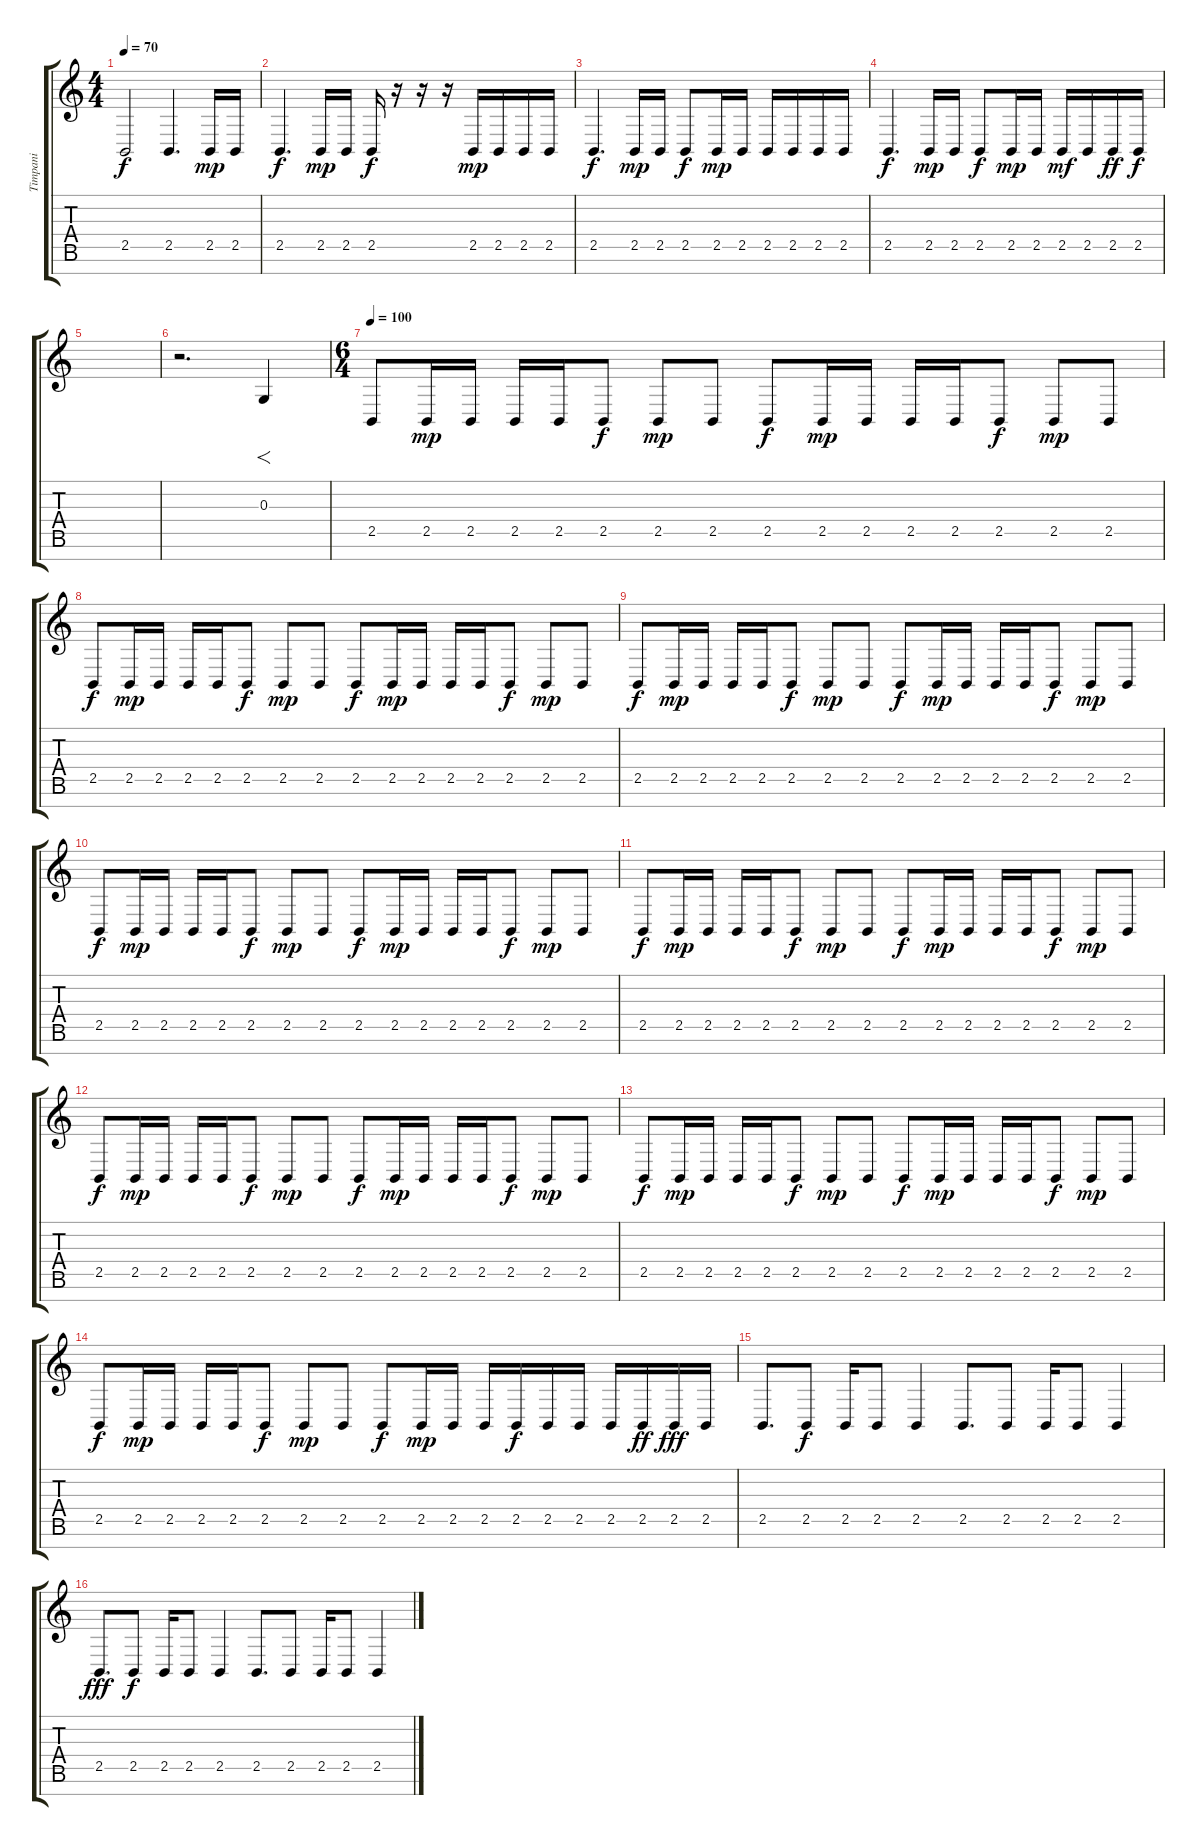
\track ("Timpani" "Timpani") {instrument timpani}
\staff {score tabs}
\tuning (E4 B3 G3 D3 A2 E2 B1) {hide}
\ts (4 4)
\tempo 70
\clef g2
\ks c
2.5.2{dy f} 2.5.4{d} 2.5.16{dy mp} 2.5.16 |
2.5.4{d dy f} 2.5.16{dy mp} 2.5.16 2.5.16{dy f} r.16 r.16 r.16 2.5.16{dy mp} 2.5.16 2.5.16 2.5.16 |
2.5.4{d dy f} 2.5.16{dy mp} 2.5.16 2.5.8{dy f} 2.5.16{dy mp} 2.5.16 2.5.16 2.5.16 2.5.16 2.5.16 |
2.5.4{d dy f} 2.5.16{dy mp} 2.5.16 2.5.8{dy f} 2.5.16{dy mp} 2.5.16 2.5.16{dy mf} 2.5.16 2.5.16{dy ff} 2.5.16{dy f} |
|
r.2{d} 0.3.4{f instrument reversecymbal} |
\ts (6 4)
\tempo 100
2.5.8{instrument timpani} 2.5.16{dy mp} 2.5.16 2.5.16 2.5.16 2.5.8{dy f} 2.5.8{dy mp} 2.5.8 2.5.8{dy f} 2.5.16{dy mp} 2.5.16 2.5.16 2.5.16 2.5.8{dy f} 2.5.8{dy mp} 2.5.8 |
2.5.8{dy f} 2.5.16{dy mp} 2.5.16 2.5.16 2.5.16 2.5.8{dy f} 2.5.8{dy mp} 2.5.8 2.5.8{dy f} 2.5.16{dy mp} 2.5.16 2.5.16 2.5.16 2.5.8{dy f} 2.5.8{dy mp} 2.5.8 |
2.5.8{dy f} 2.5.16{dy mp} 2.5.16 2.5.16 2.5.16 2.5.8{dy f} 2.5.8{dy mp} 2.5.8 2.5.8{dy f} 2.5.16{dy mp} 2.5.16 2.5.16 2.5.16 2.5.8{dy f} 2.5.8{dy mp} 2.5.8 |
2.5.8{dy f} 2.5.16{dy mp} 2.5.16 2.5.16 2.5.16 2.5.8{dy f} 2.5.8{dy mp} 2.5.8 2.5.8{dy f} 2.5.16{dy mp} 2.5.16 2.5.16 2.5.16 2.5.8{dy f} 2.5.8{dy mp} 2.5.8 |
2.5.8{dy f} 2.5.16{dy mp} 2.5.16 2.5.16 2.5.16 2.5.8{dy f} 2.5.8{dy mp} 2.5.8 2.5.8{dy f} 2.5.16{dy mp} 2.5.16 2.5.16 2.5.16 2.5.8{dy f} 2.5.8{dy mp} 2.5.8 |
2.5.8{dy f} 2.5.16{dy mp} 2.5.16 2.5.16 2.5.16 2.5.8{dy f} 2.5.8{dy mp} 2.5.8 2.5.8{dy f} 2.5.16{dy mp} 2.5.16 2.5.16 2.5.16 2.5.8{dy f} 2.5.8{dy mp} 2.5.8 |
2.5.8{dy f} 2.5.16{dy mp} 2.5.16 2.5.16 2.5.16 2.5.8{dy f} 2.5.8{dy mp} 2.5.8 2.5.8{dy f} 2.5.16{dy mp} 2.5.16 2.5.16 2.5.16 2.5.8{dy f} 2.5.8{dy mp} 2.5.8 |
2.5.8{dy f} 2.5.16{dy mp} 2.5.16 2.5.16 2.5.16 2.5.8{dy f} 2.5.8{dy mp} 2.5.8 2.5.8{dy f} 2.5.16{dy mp} 2.5.16 2.5.16 2.5.16{dy f} 2.5.16 2.5.16 2.5.16 2.5.16{dy ff} 2.5.16{dy fff} 2.5.16 |
2.5.8{d} 2.5.8{dy f} 2.5.16 2.5.8 2.5.4 2.5.8{d} 2.5.8 2.5.16 2.5.8 2.5.4 |
2.5.8{d dy fff} 2.5.8{dy f} 2.5.16 2.5.8 2.5.4 2.5.8{d} 2.5.8 2.5.16 2.5.8 2.5.4
